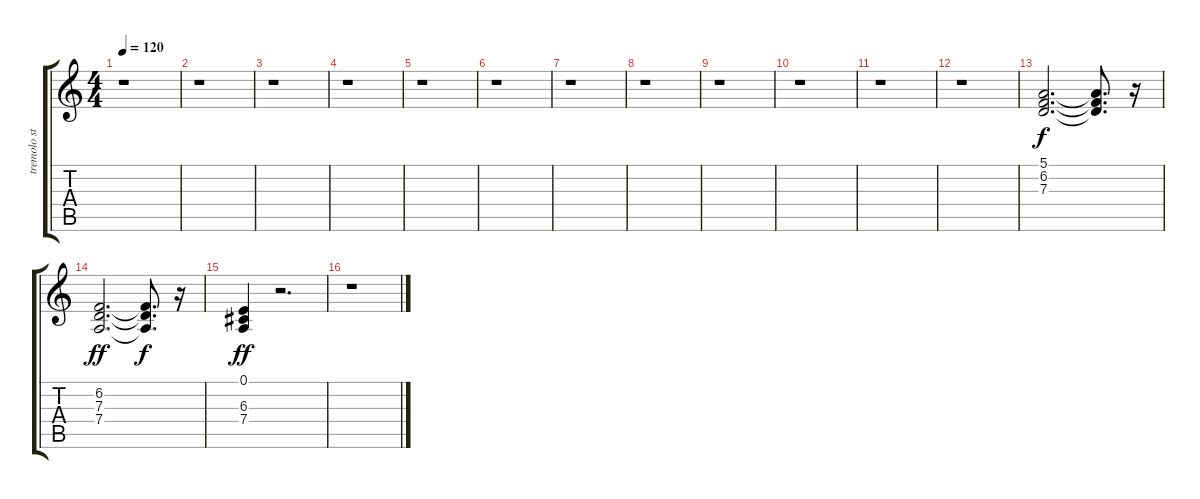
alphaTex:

\track ("tremolo strings" "tremolo st") {instrument tremolostrings}
\staff {score tabs}
\tuning (E4 B3 G3 D3 A2 E2) {hide}
\ts (4 4)
\tempo 120
\clef g2
\ks c
r.1{dy f} |
r.1 |
r.1 |
r.1 |
r.1 |
r.1 |
r.1 |
r.1 |
r.1 |
r.1 |
r.1 |
r.1 |
(5.1 6.2 7.3).2{d} (5.1{t} 6.2{t} 7.3{t}).8{d} r.16 |
(6.2 7.3 7.4).2{d dy ff} (6.2{t} 7.3{t} 7.4{t}).8{d dy f} r.16 |
(0.1 6.3 7.4).4{dy ff} r.2{d} |
r.1
